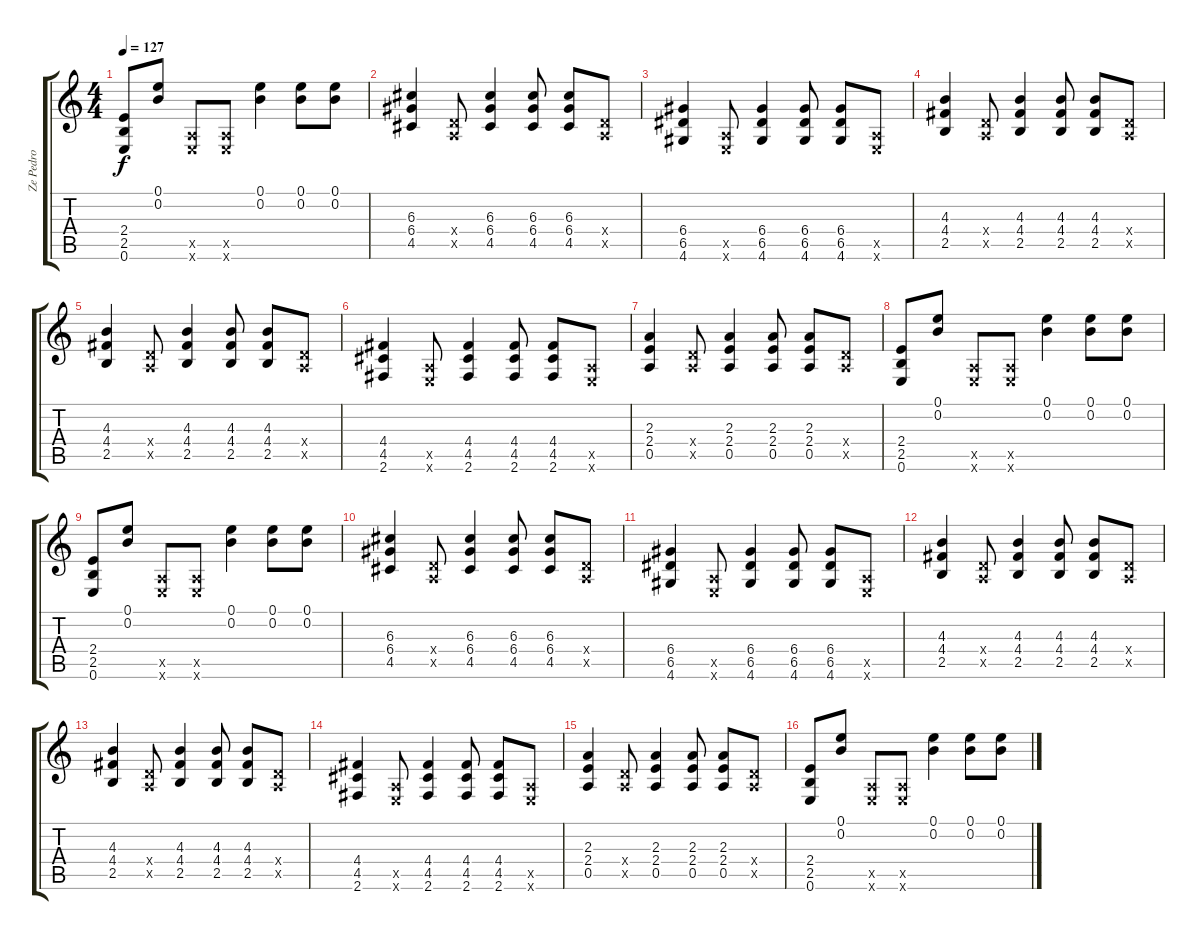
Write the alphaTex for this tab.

\track ("Ze Pedro" "Ze Pedro") {instrument distortionguitar}
\staff {score tabs}
\tuning (E4 B3 G3 D3 A2 E2) {hide}
\ts (4 4)
\tempo 127
\clef g2
\ks c
(2.4 2.5 0.6).8{dy f} (0.1 0.2).8 (0.5{x} 0.6{x}).8 (0.5{x} 0.6{x}).8 (0.1 0.2).4 (0.1 0.2).8 (0.1 0.2).8 |
(6.3 6.4 4.5).4 (0.4{x} 0.5{x}).8 (6.3 6.4 4.5).4 (6.3 6.4 4.5).8 (6.3 6.4 4.5).8 (0.4{x} 0.5{x}).8 |
(6.4 6.5 4.6).4 (0.5{x} 0.6{x}).8 (6.4 6.5 4.6).4 (6.4 6.5 4.6).8 (6.4 6.5 4.6).8 (0.5{x} 0.6{x}).8 |
(4.3 4.4 2.5).4 (0.4{x} 0.5{x}).8 (4.3 4.4 2.5).4 (4.3 4.4 2.5).8 (4.3 4.4 2.5).8 (0.4{x} 0.5{x}).8 |
(4.3 4.4 2.5).4 (0.4{x} 0.5{x}).8 (4.3 4.4 2.5).4 (4.3 4.4 2.5).8 (4.3 4.4 2.5).8 (0.4{x} 0.5{x}).8 |
(4.4 4.5 2.6).4 (0.5{x} 0.6{x}).8 (4.4 4.5 2.6).4 (4.4 4.5 2.6).8 (4.4 4.5 2.6).8 (0.5{x} 0.6{x}).8 |
(2.3 2.4 0.5).4 (0.4{x} 0.5{x}).8 (2.3 2.4 0.5).4 (2.3 2.4 0.5).8 (2.3 2.4 0.5).8 (0.4{x} 0.5{x}).8 |
(2.4 2.5 0.6).8 (0.1 0.2).8 (0.5{x} 0.6{x}).8 (0.5{x} 0.6{x}).8 (0.1 0.2).4 (0.1 0.2).8 (0.1 0.2).8 |
(2.4 2.5 0.6).8 (0.1 0.2).8 (0.5{x} 0.6{x}).8 (0.5{x} 0.6{x}).8 (0.1 0.2).4 (0.1 0.2).8 (0.1 0.2).8 |
(6.3 6.4 4.5).4 (0.4{x} 0.5{x}).8 (6.3 6.4 4.5).4 (6.3 6.4 4.5).8 (6.3 6.4 4.5).8 (0.4{x} 0.5{x}).8 |
(6.4 6.5 4.6).4 (0.5{x} 0.6{x}).8 (6.4 6.5 4.6).4 (6.4 6.5 4.6).8 (6.4 6.5 4.6).8 (0.5{x} 0.6{x}).8 |
(4.3 4.4 2.5).4 (0.4{x} 0.5{x}).8 (4.3 4.4 2.5).4 (4.3 4.4 2.5).8 (4.3 4.4 2.5).8 (0.4{x} 0.5{x}).8 |
(4.3 4.4 2.5).4 (0.4{x} 0.5{x}).8 (4.3 4.4 2.5).4 (4.3 4.4 2.5).8 (4.3 4.4 2.5).8 (0.4{x} 0.5{x}).8 |
(4.4 4.5 2.6).4 (0.5{x} 0.6{x}).8 (4.4 4.5 2.6).4 (4.4 4.5 2.6).8 (4.4 4.5 2.6).8 (0.5{x} 0.6{x}).8 |
(2.3 2.4 0.5).4 (0.4{x} 0.5{x}).8 (2.3 2.4 0.5).4 (2.3 2.4 0.5).8 (2.3 2.4 0.5).8 (0.4{x} 0.5{x}).8 |
(2.4 2.5 0.6).8 (0.1 0.2).8 (0.5{x} 0.6{x}).8 (0.5{x} 0.6{x}).8 (0.1 0.2).4 (0.1 0.2).8 (0.1 0.2).8
